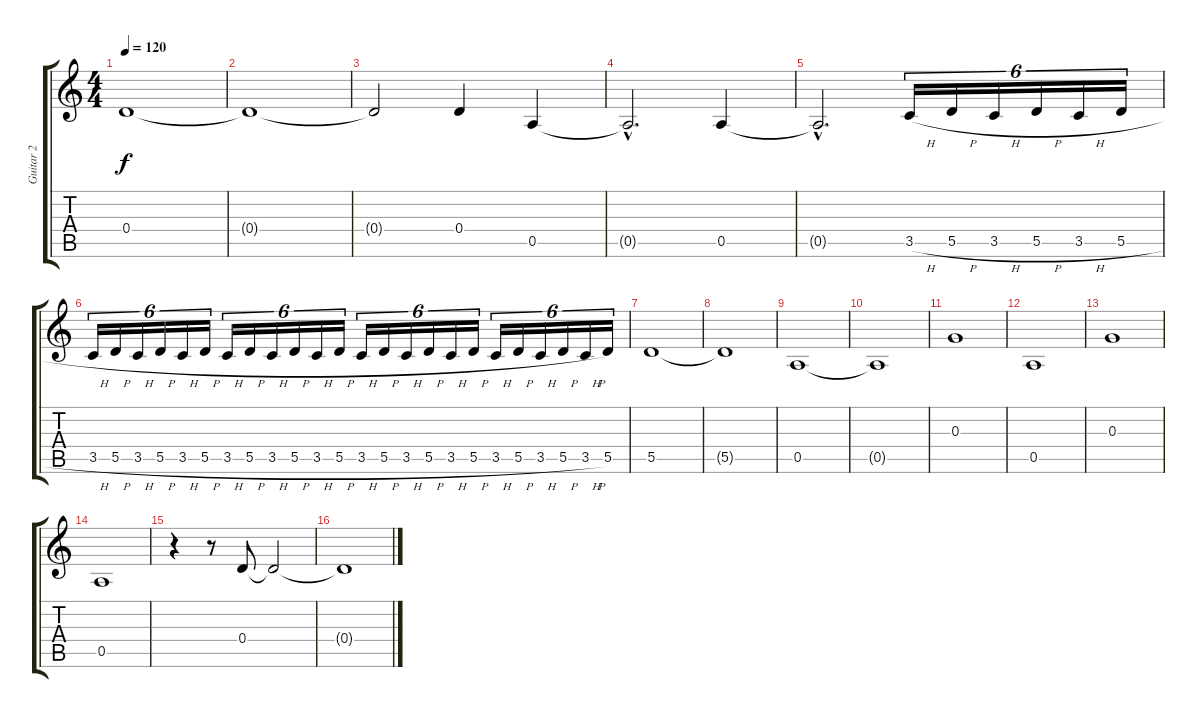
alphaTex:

\track ("Guitar 2" "Guitar 2") {instrument overdrivenguitar}
\staff {score tabs}
\tuning (E4 B3 G3 D3 A2 E2) {hide}
\ts (4 4)
\tempo 120
\clef g2
\ks c
0.4{t}.1{dy f} |
0.4{t}.1 |
0.4{t}.2 0.4.4 0.5.4 |
0.5{hac t}.2{d} 0.5.4 |
0.5{hac t}.2{d} 3.5{h}.16{tu (6 4)} 5.5{h}.16{tu (6 4)} 3.5{h}.16{tu (6 4)} 5.5{h}.16{tu (6 4)} 3.5{h}.16{tu (6 4)} 5.5{h}.16{tu (6 4)} |
3.5{h}.16{tu (6 4)} 5.5{h}.16{tu (6 4)} 3.5{h}.16{tu (6 4)} 5.5{h}.16{tu (6 4)} 3.5{h}.16{tu (6 4)} 5.5{h}.16{tu (6 4)} 3.5{h}.16{tu (6 4)} 5.5{h}.16{tu (6 4)} 3.5{h}.16{tu (6 4)} 5.5{h}.16{tu (6 4)} 3.5{h}.16{tu (6 4)} 5.5{h}.16{tu (6 4)} 3.5{h}.16{tu (6 4)} 5.5{h}.16{tu (6 4)} 3.5{h}.16{tu (6 4)} 5.5{h}.16{tu (6 4)} 3.5{h}.16{tu (6 4)} 5.5{h}.16{tu (6 4)} 3.5{h}.16{tu (6 4)} 5.5{h}.16{tu (6 4)} 3.5{h}.16{tu (6 4)} 5.5{h}.16{tu (6 4)} 3.5{h}.16{tu (6 4)} 5.5.16{tu (6 4)} |
5.5.1 |
5.5{t}.1 |
0.5.1 |
0.5{t}.1 |
0.3.1 |
0.5.1 |
0.3.1 |
0.5.1 |
r.4 r.8 0.4.8 0.4{t}.2 |
0.4{t}.1
